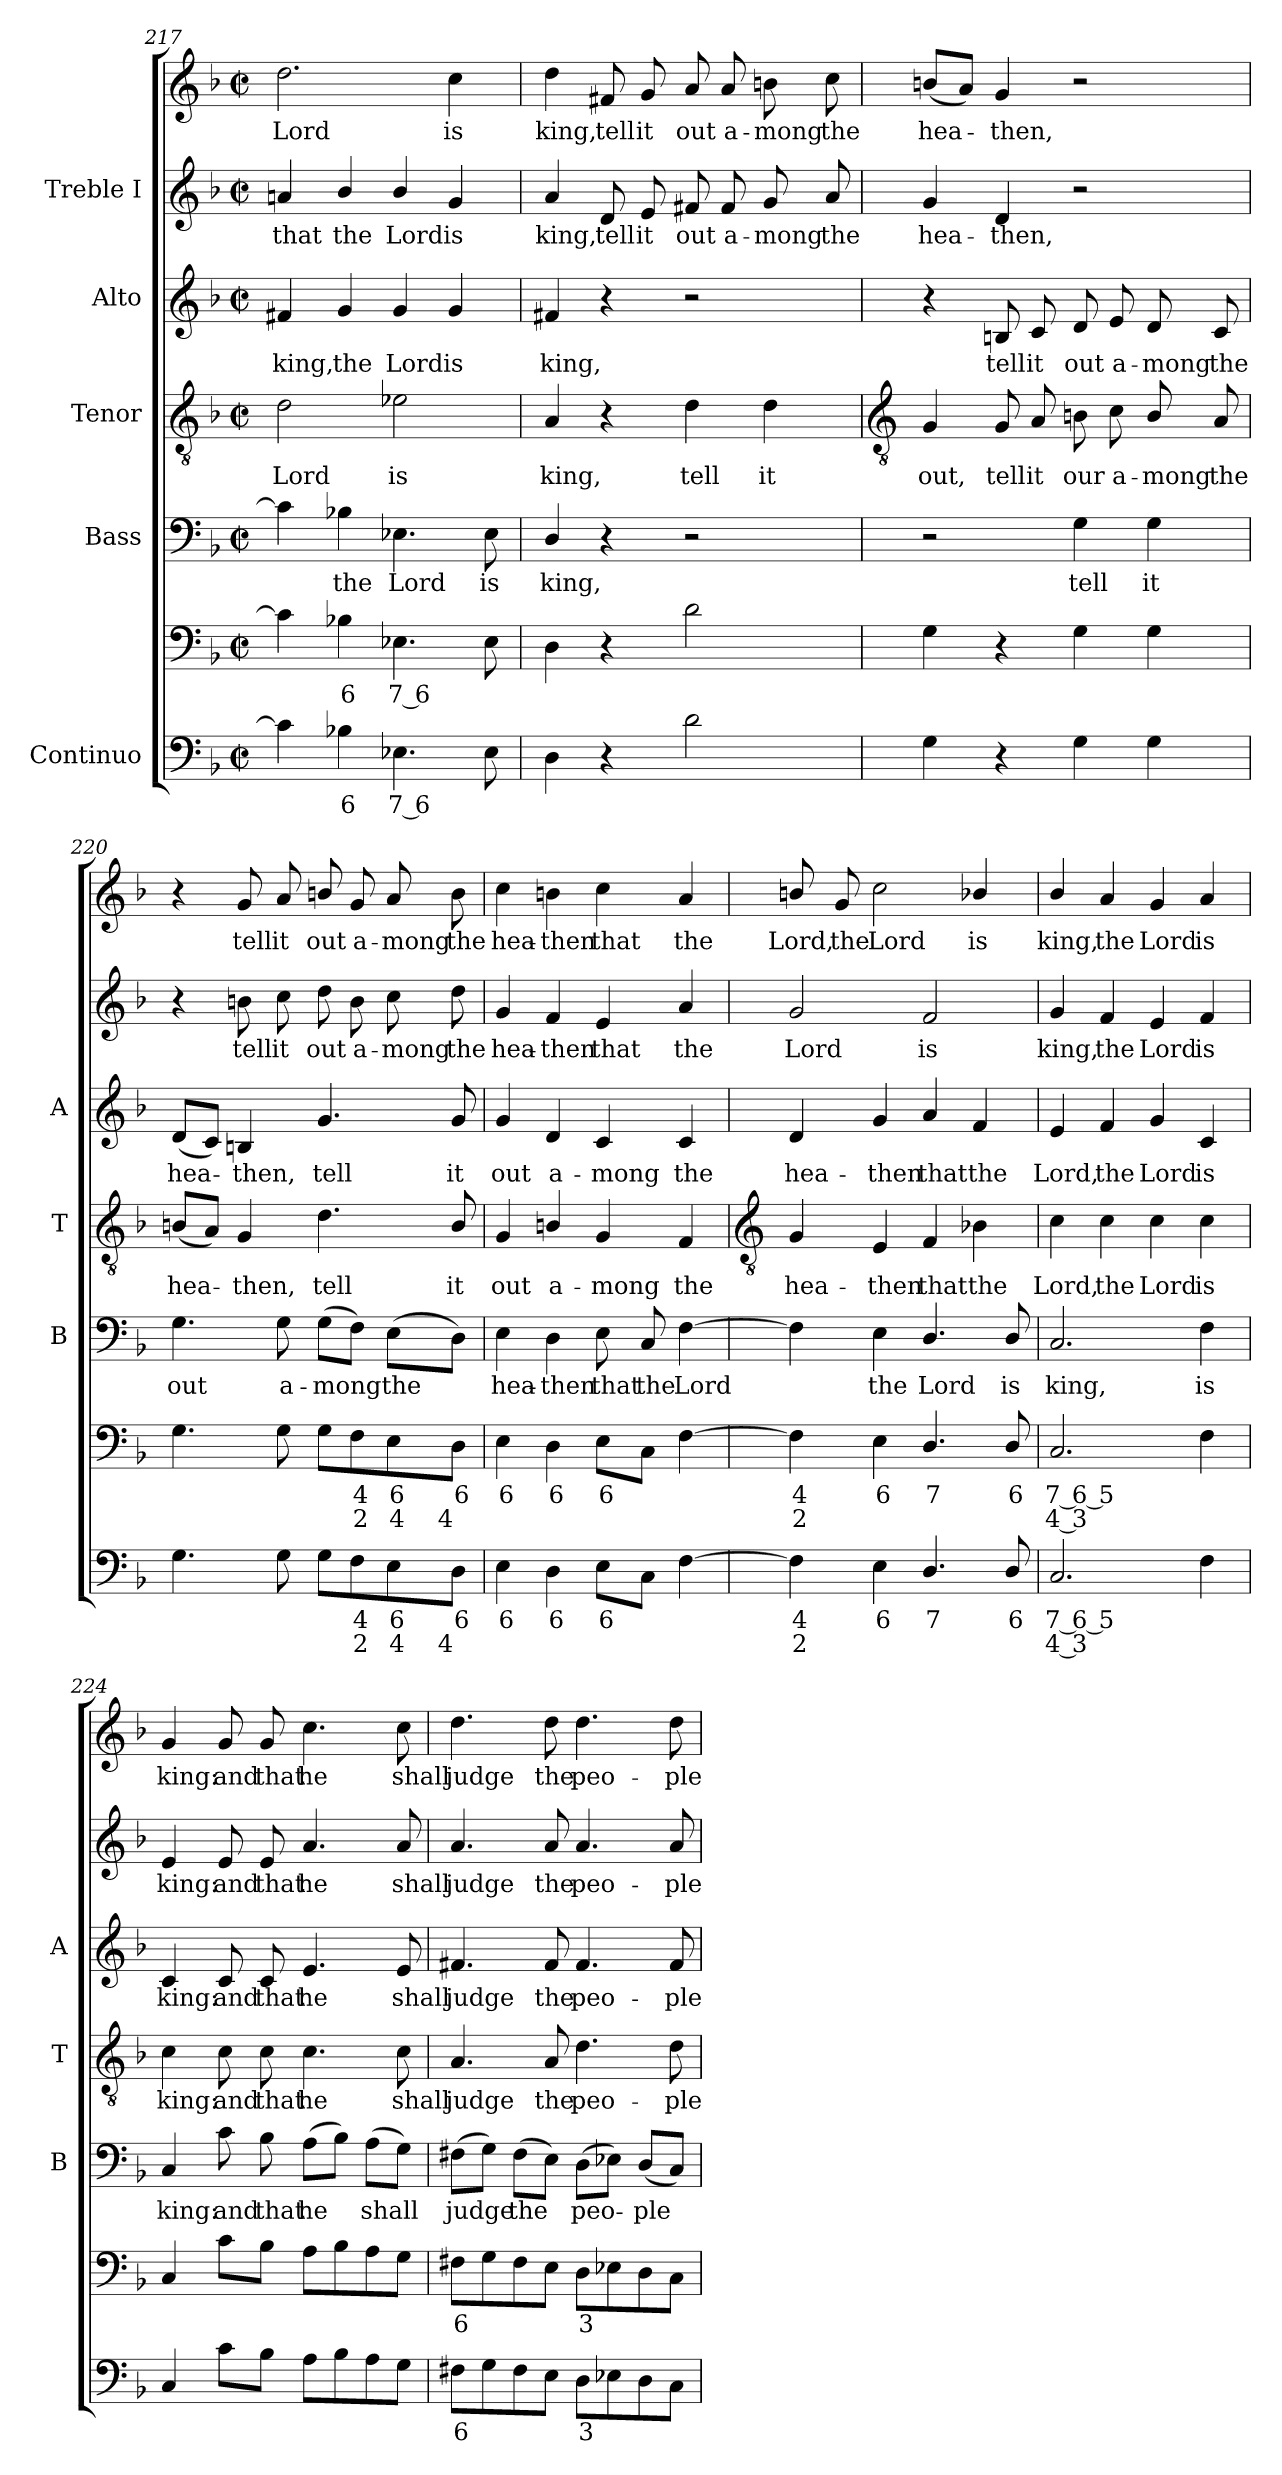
**kern	**text	**text	**kern	**text	**text	**kern	**text	**kern	**text	**kern	**text	**kern	**text	**kern	**text
*part5	*part5	*part5	*part5	*part5	*part5	*part4	*part4	*part3	*part3	*part2	*part2	*part1	*part1	*part1	*part1
*staff7	*staff7	*staff7	*staff6	*staff6	*staff6	*staff5	*staff5	*staff4	*staff4	*staff3	*staff3	*staff2	*staff2	*staff1	*staff1
*I"Continuo	*	*	*	*	*	*I"Bass	*	*I"Tenor	*	*I"Alto	*	*I"Treble I	*	*	*
*	*	*	*	*	*	*I'B	*	*I'T	*	*I'A	*	*	*	*	*
*clefF4	*	*	*clefF4	*	*	*clefF4	*	*clefGv2	*	*clefG2	*	*clefG2	*	*clefG2	*
*k[b-]	*	*	*k[b-]	*	*	*k[b-]	*	*k[b-]	*	*k[b-]	*	*k[b-]	*	*k[b-]	*
*F:	*	*	*F:	*	*	*F:	*	*F:	*	*F:	*	*F:	*	*F:	*
*M2/2	*	*	*M2/2	*	*	*M2/2	*	*M2/2	*	*M2/2	*	*M2/2	*	*M2/2	*
*met(c|)	*	*	*met(c|)	*	*	*met(c|)	*	*met(c|)	*	*met(c|)	*	*met(c|)	*	*met(c|)	*
=217	=217	=217	=217	=217	=217	=217	=217	=217	=217	=217	=217	=217	=217	=217	=217
!	!	!	!	!	!	!	!	!	!LO:LY:b	!	!LO:LY:b	!	!LO:LY:b	!	!LO:LY:b
4c]	.	.	4c]	.	.	4c]	.	2d	Lord	4f#X	king,	4an	that	2.dd	Lord
!	!LO:LY:b	!	!	!LO:LY:b	!	!	!LO:LY:b	!	!	!	!LO:LY:b	!	!LO:LY:b	!	!
4B-X	6	.	4B-X	6	.	4B-X	the	.	.	4g	the	4b-/	the	.	.
!	!LO:LY:b	!	!	!LO:LY:b	!	!	!LO:LY:b	!	!LO:LY:b	!	!LO:LY:b	!	!LO:LY:b	!	!
4.E-X	7 6	.	4.E-X	7 6	.	4.E-X	Lord	2e-X	is	4g	Lord	4b-/	Lord	.	.
!	!	!	!	!	!	!	!	!	!	!	!LO:LY:b	!	!LO:LY:b	!	!LO:LY:b
.	.	.	.	.	.	.	.	.	.	4g	is	4g	is	4cc	is
!	!	!	!	!	!	!	!LO:LY:b	!	!	!	!	!	!	!	!
8E-	.	.	8E-	.	.	8E-	is	.	.	.	.	.	.	.	.
=218	=218	=218	=218	=218	=218	=218	=218	=218	=218	=218	=218	=218	=218	=218	=218
!	!	!	!	!	!	!	!LO:LY:b	!	!LO:LY:b	!	!LO:LY:b	!	!LO:LY:b	!	!LO:LY:b
4D	.	.	4D	.	.	4D/	king,	4A	king,	4f#X	king,	4a	king,	4dd	king,
!	!	!	!	!	!	!	!	!	!	!	!	!	!LO:LY:b	!	!LO:LY:b
4r	.	.	4r	.	.	4r	.	4r	.	4r	.	8d	tell	8f#X	tell
!	!	!	!	!	!	!	!	!	!	!	!	!	!LO:LY:b	!	!LO:LY:b
.	.	.	.	.	.	.	.	.	.	.	.	8e	it	8g	it
!	!	!	!	!	!	!	!	!	!LO:LY:b	!	!	!	!LO:LY:b	!	!LO:LY:b
2d	.	.	2d	.	.	2r	.	4d	tell	2r	.	8f#X	out	8a	out
!	!	!	!	!	!	!	!	!	!	!	!	!	!LO:LY:b	!	!LO:LY:b
.	.	.	.	.	.	.	.	.	.	.	.	8f#	a-	8a	a-
!	!	!	!	!	!	!	!	!	!LO:LY:b	!	!	!	!LO:LY:b	!	!LO:LY:b
.	.	.	.	.	.	.	.	4d	it	.	.	8g	-mong	8bn	-mong
!	!	!	!	!	!	!	!	!	!	!	!	!	!LO:LY:b	!	!LO:LY:b
.	.	.	.	.	.	.	.	.	.	.	.	8a	the	8cc	the
!!LO:LB:g=z
=219	=219	=219	=219	=219	=219	=219	=219	=219	=219	=219	=219	=219	=219	=219	=219
*	*	*	*	*	*	*	*	*clefGv2	*	*	*	*	*	*	*
!	!	!	!	!	!	!	!	!	!LO:LY:b	!	!	!	!LO:LY:b	!	!LO:LY:b
4G	.	.	4G	.	.	2r	.	4G	out,	4r	.	4g	hea-	(<8bnL	hea-
.	.	.	.	.	.	.	.	.	.	.	.	.	.	8aJ)	.
!	!	!	!	!	!	!	!	!	!LO:LY:b	!	!LO:LY:b	!	!LO:LY:b	!	!LO:LY:b
4r	.	.	4r	.	.	.	.	8G	tell	8Bn	tell	4d	-then,	4g	then,
!	!	!	!	!	!	!	!	!	!LO:LY:b	!	!LO:LY:b	!	!	!	!
.	.	.	.	.	.	.	.	8A	it	8c	it	.	.	.	.
!	!	!	!	!	!	!	!LO:LY:b	!	!LO:LY:b	!	!LO:LY:b	!	!	!	!
4G	.	.	4G	.	.	4G	tell	8Bn	our	8d	out	2r	.	2r	.
!	!	!	!	!	!	!	!	!	!LO:LY:b	!	!LO:LY:b	!	!	!	!
.	.	.	.	.	.	.	.	8c	a-	8e	a-	.	.	.	.
!	!	!	!	!	!	!	!LO:LY:b	!	!LO:LY:b	!	!LO:LY:b	!	!	!	!
4G	.	.	4G	.	.	4G	it	8B/	-mong	8d	-mong	.	.	.	.
!	!	!	!	!	!	!	!	!	!LO:LY:b	!	!LO:LY:b	!	!	!	!
.	.	.	.	.	.	.	.	8A	the	8c	the	.	.	.	.
=220	=220	=220	=220	=220	=220	=220	=220	=220	=220	=220	=220	=220	=220	=220	=220
!	!	!	!	!	!	!	!LO:LY:b	!	!LO:LY:b	!	!LO:LY:b	!	!	!	!
4.G	.	.	4.G	.	.	4.G	out	(<8BnL	hea-	(<8dL	hea-	4r	.	4r	.
.	.	.	.	.	.	.	.	8AJ)	.	8cJ)	.	.	.	.	.
!	!	!	!	!	!	!	!	!	!LO:LY:b	!	!LO:LY:b	!	!LO:LY:b	!	!LO:LY:b
.	.	.	.	.	.	.	.	4G	then,	4Bn	then,	8bn	tell	8g	tell
!	!	!	!	!	!	!	!LO:LY:b	!	!	!	!	!	!LO:LY:b	!	!LO:LY:b
8G	.	.	8G	.	.	8G	a-	.	.	.	.	8cc	it	8a	it
!	!	!	!	!	!	!	!LO:LY:b	!	!LO:LY:b	!	!LO:LY:b	!	!LO:LY:b	!	!LO:LY:b
8GL	.	.	8GL	.	.	(>8GL	-mong	4.d	tell	4.g	tell	8dd	out	8bn/	out
!	!LO:LY:b	!LO:LY:b	!	!LO:LY:b	!LO:LY:b	!	!	!	!	!	!	!	!LO:LY:b	!	!LO:LY:b
8F	4	2	8F	4	2	8FJ)	.	.	.	.	.	8b	a-	8g	a-
!	!LO:LY:b	!LO:LY:b	!	!LO:LY:b	!LO:LY:b	!	!LO:LY:b	!	!	!	!	!	!LO:LY:b	!	!LO:LY:b
8E	6	4	8E	6	4	(>8EL	the	.	.	.	.	8cc	-mong	8a	-mong
!	!LO:LY:b	!LO:LY:b	!	!LO:LY:b	!LO:LY:b	!	!	!	!LO:LY:b	!	!LO:LY:b	!	!LO:LY:b	!	!LO:LY:b
8DJ	6	4	8DJ	6	4	8DJ)	.	8B/	it	8g	it	8dd	the	8b	the
=221	=221	=221	=221	=221	=221	=221	=221	=221	=221	=221	=221	=221	=221	=221	=221
!	!LO:LY:b	!	!	!LO:LY:b	!	!	!LO:LY:b	!	!LO:LY:b	!	!LO:LY:b	!	!LO:LY:b	!	!LO:LY:b
4E	6	.	4E	6	.	4E	hea-	4G	out	4g	out	4g	hea-	4cc	hea-
!	!LO:LY:b	!	!	!LO:LY:b	!	!	!LO:LY:b	!	!LO:LY:b	!	!LO:LY:b	!	!LO:LY:b	!	!LO:LY:b
4D	6	.	4D	6	.	4D	-then	4Bn/	a-	4d	a-	4f	-then	4bn	-then
!	!LO:LY:b	!	!	!LO:LY:b	!	!	!LO:LY:b	!	!LO:LY:b	!	!LO:LY:b	!	!LO:LY:b	!	!LO:LY:b
8EL	6	.	8EL	6	.	8E	that	4G	-mong	4c	-mong	4e	that	4cc	that
!	!	!	!	!	!	!	!LO:LY:b	!	!	!	!	!	!	!	!
8CJ	.	.	8CJ	.	.	8C	the	.	.	.	.	.	.	.	.
!	!	!	!	!	!	!	!LO:LY:b	!	!LO:LY:b	!	!LO:LY:b	!	!LO:LY:b	!	!LO:LY:b
[4F	.	.	[4F	.	.	[4F	Lord	4F	the	4c	the	4a	the	4a	the
!!LO:LB:g=z
=222	=222	=222	=222	=222	=222	=222	=222	=222	=222	=222	=222	=222	=222	=222	=222
*	*	*	*	*	*	*	*	*clefGv2	*	*	*	*	*	*	*
!	!LO:LY:b	!LO:LY:b	!	!LO:LY:b	!LO:LY:b	!	!	!	!LO:LY:b	!	!LO:LY:b	!	!LO:LY:b	!	!LO:LY:b
4F]	4	2	4F]	4	2	4F]	.	4G	hea-	4d	hea-	2g	Lord	8bn/	Lord,
!	!	!	!	!	!	!	!	!	!	!	!	!	!	!	!LO:LY:b
.	.	.	.	.	.	.	.	.	.	.	.	.	.	8g	the
!	!LO:LY:b	!	!	!LO:LY:b	!	!	!LO:LY:b	!	!LO:LY:b	!	!LO:LY:b	!	!	!	!LO:LY:b
4E	6	.	4E	6	.	4E	the	4E	-then	4g	-then	.	.	2cc	Lord
!	!LO:LY:b	!	!	!LO:LY:b	!	!	!LO:LY:b	!	!LO:LY:b	!	!LO:LY:b	!	!LO:LY:b	!	!
4.D/	7	.	4.D/	7	.	4.D/	Lord	4F	that	4a	that	2f	is	.	.
!	!	!	!	!	!	!	!	!	!LO:LY:b	!	!LO:LY:b	!	!	!	!LO:LY:b
.	.	.	.	.	.	.	.	4B-X	the	4f	the	.	.	4b-X/	is
!	!LO:LY:b	!	!	!LO:LY:b	!	!	!LO:LY:b	!	!	!	!	!	!	!	!
8D/	6	.	8D/	6	.	8D/	is	.	.	.	.	.	.	.	.
=223	=223	=223	=223	=223	=223	=223	=223	=223	=223	=223	=223	=223	=223	=223	=223
!	!LO:LY:b	!LO:LY:b	!	!LO:LY:b	!LO:LY:b	!	!LO:LY:b	!	!LO:LY:b	!	!LO:LY:b	!	!LO:LY:b	!	!LO:LY:b
2.C	7 6 5	4 3	2.C	7 6 5	4 3	2.C	king,	4c	Lord,	4e	Lord,	4g	king,	4b-/	king,
!	!	!	!	!	!	!	!	!	!LO:LY:b	!	!LO:LY:b	!	!LO:LY:b	!	!LO:LY:b
.	.	.	.	.	.	.	.	4c	the	4f	the	4f	the	4a	the
!	!	!	!	!	!	!	!	!	!LO:LY:b	!	!LO:LY:b	!	!LO:LY:b	!	!LO:LY:b
.	.	.	.	.	.	.	.	4c	Lord	4g	Lord	4e	Lord	4g	Lord
!	!	!	!	!	!	!	!LO:LY:b	!	!LO:LY:b	!	!LO:LY:b	!	!LO:LY:b	!	!LO:LY:b
4F	.	.	4F	.	.	4F	is	4c	is	4c	is	4f	is	4a	is
=224	=224	=224	=224	=224	=224	=224	=224	=224	=224	=224	=224	=224	=224	=224	=224
!	!	!	!	!	!	!	!LO:LY:b	!	!LO:LY:b	!	!LO:LY:b	!	!LO:LY:b	!	!LO:LY:b
4C	.	.	4C	.	.	4C	king:	4c	king:	4c	king:	4e	king:	4g	king:
!	!	!	!	!	!	!	!LO:LY:b	!	!LO:LY:b	!	!LO:LY:b	!	!LO:LY:b	!	!LO:LY:b
8cL	.	.	8cL	.	.	8c	and	8c	and	8c	and	8e	and	8g	and
!	!	!	!	!	!	!	!LO:LY:b	!	!LO:LY:b	!	!LO:LY:b	!	!LO:LY:b	!	!LO:LY:b
8B-J	.	.	8B-J	.	.	8B-	that	8c	that	8c	that	8e	that	8g	that
!	!	!	!	!	!	!	!LO:LY:b	!	!LO:LY:b	!	!LO:LY:b	!	!LO:LY:b	!	!LO:LY:b
8AL	.	.	8AL	.	.	(>8AL	he	4.c	he	4.e	he	4.a	he	4.cc	he
8B-	.	.	8B-	.	.	8B-J)	.	.	.	.	.	.	.	.	.
!	!	!	!	!	!	!	!LO:LY:b	!	!	!	!	!	!	!	!
8A	.	.	8A	.	.	(>8AL	shall	.	.	.	.	.	.	.	.
!	!	!	!	!	!	!	!	!	!LO:LY:b	!	!LO:LY:b	!	!LO:LY:b	!	!LO:LY:b
8GJ	.	.	8GJ	.	.	8GJ)	.	8c	shall	8e	shall	8a	shall	8cc	shall
=225	=225	=225	=225	=225	=225	=225	=225	=225	=225	=225	=225	=225	=225	=225	=225
!	!LO:LY:b	!	!	!LO:LY:b	!	!	!LO:LY:b	!	!LO:LY:b	!	!LO:LY:b	!	!LO:LY:b	!	!LO:LY:b
8F#XL	6	.	8F#XL	6	.	(>8F#XL	judge	4.A	judge	4.f#X	judge	4.a	judge	4.dd	judge
8G	.	.	8G	.	.	8GJ)	.	.	.	.	.	.	.	.	.
!	!	!	!	!	!	!	!LO:LY:b	!	!	!	!	!	!	!	!
8F#	.	.	8F#	.	.	(>8F#L	the	.	.	.	.	.	.	.	.
!	!	!	!	!	!	!	!	!	!LO:LY:b	!	!LO:LY:b	!	!LO:LY:b	!	!LO:LY:b
8EJ	.	.	8EJ	.	.	8EJ)	.	8A	the	8f#	the	8a	the	8dd	the
!	!LO:LY:b	!	!	!LO:LY:b	!	!	!LO:LY:b	!	!LO:LY:b	!	!LO:LY:b	!	!LO:LY:b	!	!LO:LY:b
8DL	3	.	8DL	3	.	(>8DL	peo-	4.d	peo-	4.f#	peo-	4.a	peo-	4.dd	peo-
8E-X	.	.	8E-X	.	.	8E-XJ)	.	.	.	.	.	.	.	.	.
!	!	!	!	!	!	!	!LO:LY:b	!	!	!	!	!	!	!	!
8D	.	.	8D	.	.	(<8DL	ple	.	.	.	.	.	.	.	.
!	!	!	!	!	!	!	!	!	!LO:LY:b	!	!LO:LY:b	!	!LO:LY:b	!	!LO:LY:b
8CJ	.	.	8CJ	.	.	8CJ)	.	8d	-ple	8f#	-ple	8a	-ple	8dd	-ple
=	=	=	=	=	=	=	=	=	=	=	=	=	=	=	=
*-	*-	*-	*-	*-	*-	*-	*-	*-	*-	*-	*-	*-	*-	*-	*-
